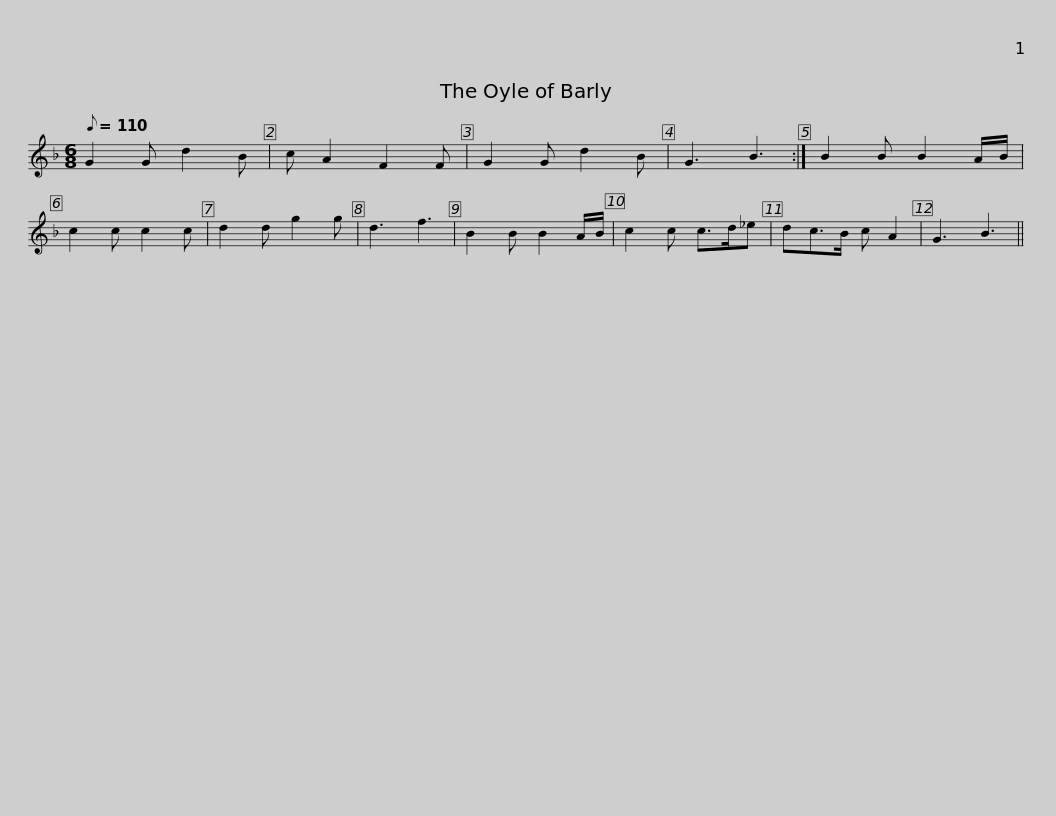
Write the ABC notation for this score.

X:1
L:1/8
Q:1/8=110
M:6/8
I:linebreak $
K:F
V:1 treble
V:1
 G2 G d2 B | c A2 F2 F | G2 G d2 B | G3 B3 :| B2 B B2 A/B/ | %5
 c2 c c2 c | d2 d g2 g | d3 f3 | B2 B B2 A/B/ |$ c2 c c>d_e | %10
 dc>B c A2 | G3 B3 || %12
